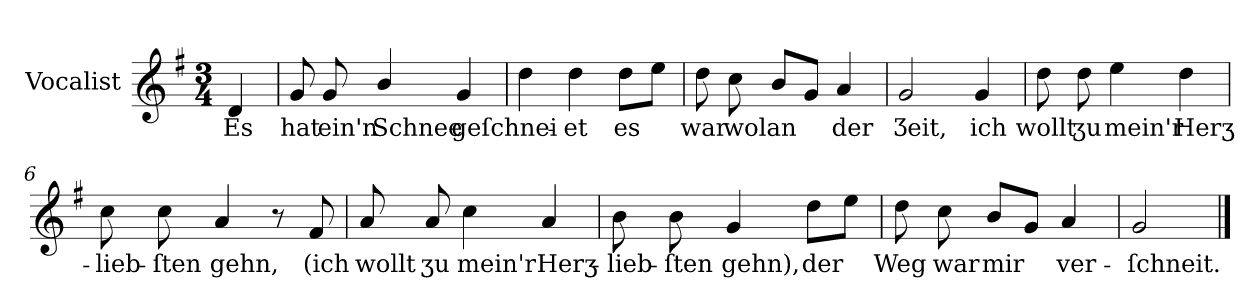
**kern	**text
*part1	*part1
*staff1	*staff1
*I"Vocalist	*
*k[f#]	*
*G:	*
*M3/4	*
=	=
4d	Es
=1	=1
8g	hat
8g	ein'n
4b/	Schnee
4g	geſchnei-
=2	=2
4dd	.
4dd	-et
8ddL	es
8eeJ	.
=3	=3
8dd	war
8cc	wol
8bL	an
8gJ	.
4a	der
=4	=4
2g	Ʒeit,
4g	ich
=5	=5
8dd	wollt
8dd	ʒu
4ee	mein'r
4dd	Herʒ-
=6	=6
8cc	-lieb-
8cc	-ſten
4a	gehn,
8r	.
8f#	(ich
=7	=7
8a	wollt
8a	ʒu
4cc	mein'r
4a	Herʒ-
=8	=8
8b	-lieb-
8b	-ſten
4g	gehn),
8ddL	der
8eeJ	.
=9	=9
8dd	Weg
8cc	war
8bL	mir
8gJ	.
4a	ver-
=10	=10
2g	-ſchneit.
==	==
*-	*-
